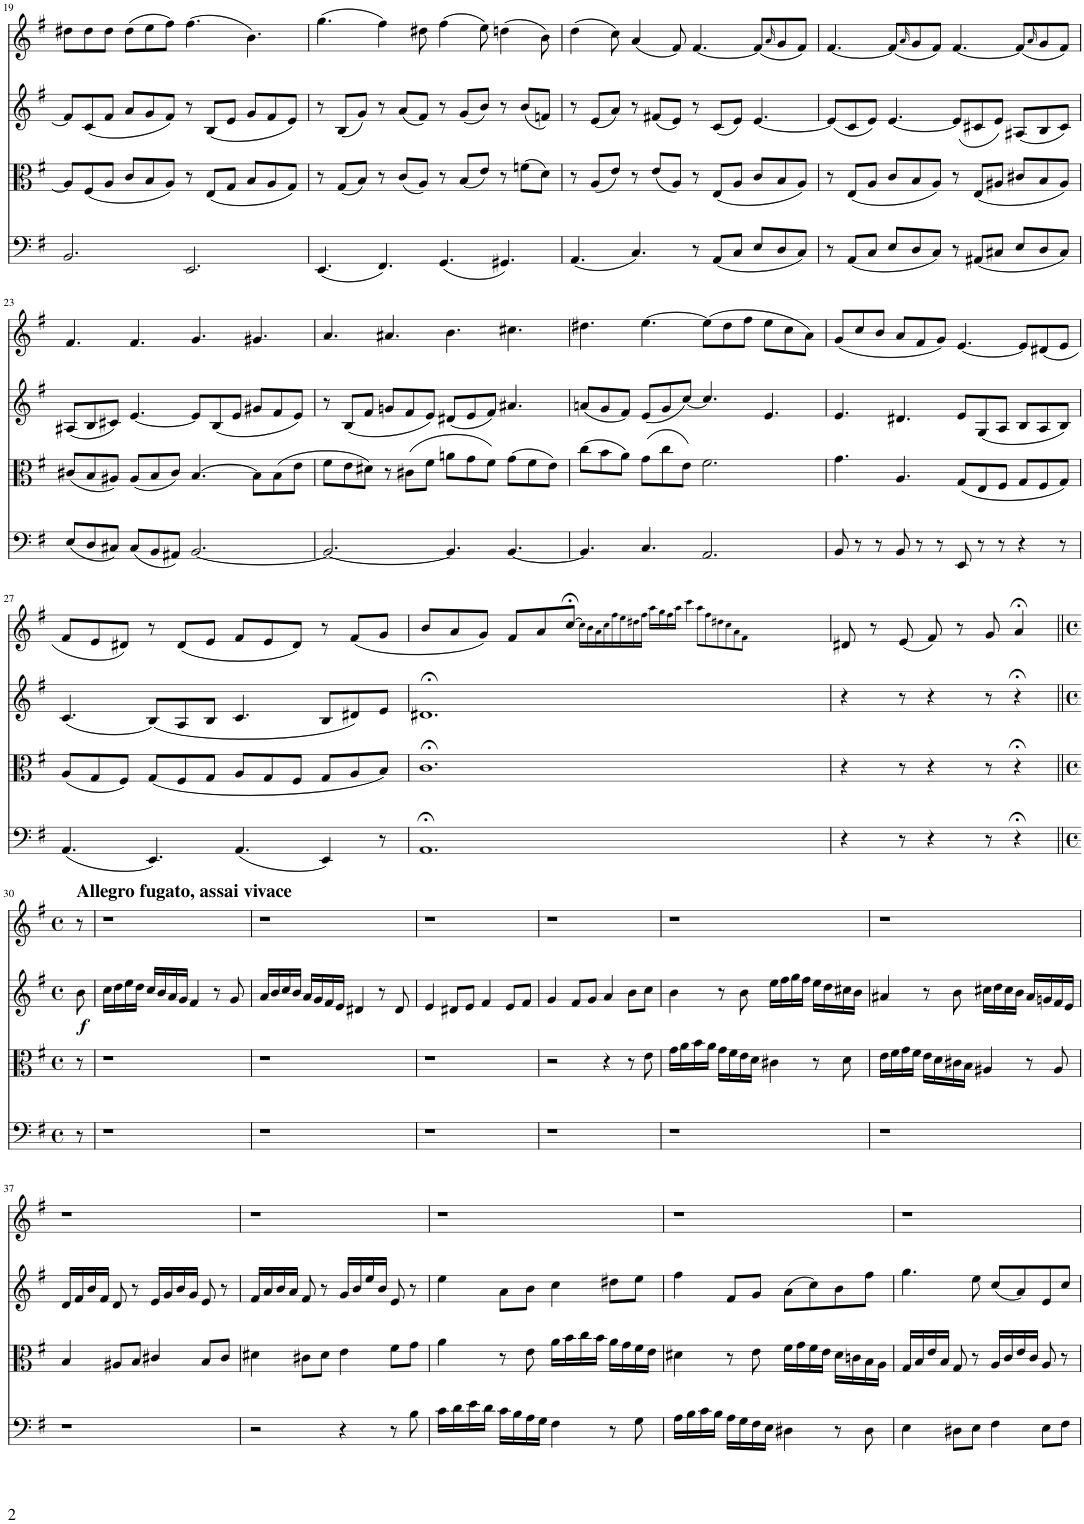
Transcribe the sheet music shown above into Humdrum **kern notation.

**kern	**kern	**kern	**dynam	**kern
*part4	*part3	*part2	*part2	*part1
*staff4	*staff3	*staff2	*staff2	*staff1
*I"Piano	*I"Piano	*I"Piano	*	*I"Piano
*I'Pno	*I'Pno	*I'Pno	*	*I'Pno
!!LO:PB:g=z
*clefF4	*clefC3	*clefG2	*	*clefG2
*k[f#]	*k[f#]	*k[f#]	*	*k[f#]
*M12/8	*M12/8	*M12/8	*	*M12/8
=19	=19	=19	=19	=19
2.BB/	8A/L]	8f#/L]	.	8dd#X\L
.	(8F#/	(8c/	.	8dd#\
.	8A/J	8f#/J	.	8dd#\J
.	8c/L	8a/L	.	(8dd#\L
.	8B/	8g/	.	8ee\
.	8A/J)	8f#/J)	.	8ff#\J)
2.EE/	8r	8r	.	(4.ff#\
.	(8E/L	(8B/L	.	.
.	8G/J	8e/J	.	.
.	8B/L	8g/L	.	4.b\)
.	8A/	8f#/	.	.
.	8G/J)	8e/J)	.	.
=20	=20	=20	=20	=20
(4.EE/	8r	8r	.	(4.gg\
.	(8G/L	(8B/L	.	.
.	8B/J)	8g/J)	.	.
4.FF#/)	8r	8r	.	4ff#\)
.	(8c/L	(8a/L	.	.
.	8A/J)	8f#/J)	.	8dd#X\
(4.GG/	8r	8r	.	(4ff#\
.	(8B/L	(8g/L	.	.
.	8e/J)	8b/J)	.	8ee\)
4.GG#X/)	8r	8r	.	(4ddn\
.	(8fn\L	(8b/L	.	.
.	8d\J)	8fn/J)	.	8b\)
=21	=21	=21	=21	=21
(4.AA/	8r	8r	.	(4dd\
.	(8A/L	(8e/L	.	.
.	8e/J)	8a/J)	.	8cc\)
4.C/)	8r	8r	.	(4a/
.	(8e/L	(8f#X/L	.	.
.	8A/J)	8e/J)	.	8f#/)
8r	8r	8r	.	[4.f#/
(8AA/L	(8E/L	(8c/L	.	.
8C/J	8A/J	8e/J)	.	.
8E/L	8c/L	[4.e/	.	(8f#/L]
.	.	.	.	16qa/
8D/	8B/	.	.	8g/
8C/J)	8A/J)	.	.	8f#/J)
=22	=22	=22	=22	=22
8r	8r	(8e/L]	.	[4.f#/
(8AA/L	(8E/L	8c/	.	.
8C/J	8A/J	8e/J)	.	.
8E/L	8c/L	[4.e/	.	(8f#/L]
.	.	.	.	16qa/
8D/	8B/	.	.	8g/
8C/J)	8A/J)	.	.	8f#/J)
8r	8r	(8e/L]	.	[4.f#/
(8AA#X/L	(8E/L	8c#X/	.	.
8C#X/J	8A#X/J	8e/J)	.	.
8E/L	8c#X/L	(8A#X/L	.	(8f#/L]
.	.	.	.	16qa/
8D/	8B/	8B/	.	8g/
8C#/J)	8A#/J)	8c#/J)	.	8f#/J)
!!LO:LB:g=z
=23	=23	=23	=23	=23
(8E/L	(8c#X/L	(8A#X/L	.	4.f#/
8D/	8B/	8B/	.	.
8C#X/J)	8A#X/J)	8c#X/J)	.	.
(8C#/L	(8A#/L	[4.e/	.	4.f#/
8BB/	8B/	.	.	.
8AA#X/J)	8c#/J)	.	.	.
[2.BB/	[4.B/	8e/L]	.	4.g/
.	.	(8B/	.	.
.	.	8e/J	.	.
.	8B\L]	8g#X/L	.	4.g#X/
.	(8B\	8f#/	.	.
.	8e\J	8e/J)	.	.
=24	=24	=24	=24	=24
2.BB/_	8f#\L	8r	.	4.a/
.	8e\	(8B/L	.	.
.	8d#X\J)	8f#/J	.	.
.	8r	8gn/L	.	4.a#X/
.	(8c#X\L	8f#/	.	.
.	8f#\J	8e/J)	.	.
4.BB/]	8an\L	(8d#X/L	.	4.b\
.	8g\	8e/	.	.
.	8f#\J)	8f#/J)	.	.
[4.BB/	(8g\L	4.a#X/	.	4.cc#X\
.	8f#\	.	.	.
.	8e\J)	.	.	.
=25	=25	=25	=25	=25
4.BB/]	(8cc\L	(8an/L	.	4.dd#X\
.	8b\	8g/	.	.
.	8a\J)	8f#/J)	.	.
4.C/	(8g\L	(8e/L	.	[4.ee\
.	8cc\	8g/	.	.
.	8e\J)	[8cc/J)	.	.
2.AA/	2.f#\	4.cc/]	.	(8ee\L]
.	.	.	.	8dd#\
.	.	.	.	8ff#\J
.	.	4.e/	.	8ee\L
.	.	.	.	8cc\
.	.	.	.	8a\J)
=26	=26	=26	=26	=26
8BB/	4.g\	4.e/	.	(8g/L
8r	.	.	.	8cc/
8r	.	.	.	8b/J
8BB/	4.A/	4.d#X/	.	8a/L
8r	.	.	.	8f#/
8r	.	.	.	8g/J)
8EE/	(8G/L	8e/L	.	[4.e/
8r	8E/	(8G/	.	.
8r	8F#/J	8A/J	.	.
4r	8G/L	8B/L	.	8e/L]
.	8F#/	8A/	.	(8d#X/
8r	8G/J)	8B/J)	.	8e/J
!!LO:LB:g=z
=27	=27	=27	=27	=27
(4.AA/	(8A/L	(4.c/	.	8f#/L
.	8G/	.	.	8e/
.	8F#/J)	.	.	8d#X/J)
4.EE/)	(8G/L	(8B/L)	.	8r
.	8F#/	8A/	.	(8d#/L
.	8G/J	8B/J	.	8e/J
(4.AA/	8A/L	4.c/	.	8f#/L
.	8G/	.	.	8e/
.	8F#/J	.	.	8d#/J)
4EE/)	8G/L	8B/L	.	8r
.	8A/	8d#X/)	.	(8f#/L
8r	8B/J)	8e/J	.	8g/J
=28	=28	=28	=28	=28
1.AA;<	1.c;<	1.d#X;<	.	8b/L
.	.	.	.	8a/
.	.	.	.	8g/J)
.	.	.	.	8f#/L
.	.	.	.	8a/
.	.	.	.	[8cc;</J
.	.	.	.	16qcc\LL]
.	.	.	.	16qb\
.	.	.	.	16qa\
.	.	.	.	16qcc\
.	.	.	.	16qff#\
.	.	.	.	16qee\
.	.	.	.	16qdd#X\
.	.	.	.	16qff#\JJ
.	.	.	.	16qaa\LL
.	.	.	.	16qgg\
.	.	.	.	16qff#\
.	.	.	.	16qaa\JJ
.	.	.	.	4qccc\
.	.	.	.	8qaa\L
.	.	.	.	8qff#\
.	.	.	.	8qdd#X\
.	.	.	.	8qcc\
.	.	.	.	8qa\
.	.	.	.	8qf#\J
.	.	.	.	2.ryy
=29	=29	=29	=29	=29
4r	4r	4r	.	8d#X/
.	.	.	.	8r
8r	8r	8r	.	(8e/
4r	4r	4r	.	8f#/)
.	.	.	.	8r
8r	8r	8r	.	8g/
4r;<	4r;<	4r;<	.	4a;</
!!LO:LB:g=z
=30||	=30||	=30||	=30||	=30||
*M4/4	*M4/4	*M4/4	*	*M4/4
*met(c)	*met(c)	*met(c)	*	*met(c)
!	!	!	!	!LO:TX:a:B:t=Allegro fugato, assai vivace
!	!	!	!LO:DY:b	!
8r	8r	8b\	f	8r
=31	=31	=31	=31	=31
1r	1r	16cc\LL	.	1r
.	.	16dd\	.	.
.	.	16ee\	.	.
.	.	16dd\JJ	.	.
.	.	16cc/LL	.	.
.	.	16b/	.	.
.	.	16a/	.	.
.	.	16g/JJ	.	.
.	.	4f#/	.	.
.	.	8r	.	.
.	.	8g/	.	.
=32	=32	=32	=32	=32
1r	1r	16a/LL	.	1r
.	.	16b/	.	.
.	.	16cc/	.	.
.	.	16b/JJ	.	.
.	.	16a/LL	.	.
.	.	16g/	.	.
.	.	16f#/	.	.
.	.	16e/JJ	.	.
.	.	4d#X/	.	.
.	.	8r	.	.
.	.	8d#/	.	.
=33	=33	=33	=33	=33
1r	1r	4e/	.	1r
.	.	8d#X/L	.	.
.	.	8e/J	.	.
.	.	4f#/	.	.
.	.	8e/L	.	.
.	.	8f#/J	.	.
=34	=34	=34	=34	=34
1r	2r	4g/	.	1r
.	.	8f#/L	.	.
.	.	8g/J	.	.
.	4r	4a/	.	.
.	8r	8b\L	.	.
.	8e\	8cc\J	.	.
=35	=35	=35	=35	=35
1r	16g\LL	4b\	.	1r
.	16a\	.	.	.
.	16b\	.	.	.
.	16a\JJ	.	.	.
.	16g\LL	8r	.	.
.	16f#\	.	.	.
.	16e\	8b\	.	.
.	16d\JJ	.	.	.
.	4c#X\	16ee\LL	.	.
.	.	16ff#\	.	.
.	.	16gg\	.	.
.	.	16ff#\JJ	.	.
.	8r	16ee\LL	.	.
.	.	16dd\	.	.
.	8d\	16cc#X\	.	.
.	.	16b\JJ	.	.
=36	=36	=36	=36	=36
1r	16e\LL	4a#X/	.	1r
.	16f#\	.	.	.
.	16g\	.	.	.
.	16f#\JJ	.	.	.
.	16e\LL	8r	.	.
.	16d\	.	.	.
.	16c#X\	8b\	.	.
.	16B\JJ	.	.	.
.	4A#X/	16cc#X\LL	.	.
.	.	16dd\	.	.
.	.	16cc#\	.	.
.	.	16b\JJ	.	.
.	8r	16a#/LL	.	.
.	.	16gn/	.	.
.	8A#/	16f#/	.	.
.	.	16e/JJ	.	.
!!LO:LB:g=z
=37	=37	=37	=37	=37
1r	4B/	16d/LL	.	1r
.	.	16f#/	.	.
.	.	16b/	.	.
.	.	16f#/JJ	.	.
.	8A#X/L	8d/	.	.
.	8B/J	8r	.	.
.	4c#X/	16e/LL	.	.
.	.	16g/	.	.
.	.	16b/	.	.
.	.	16g/JJ	.	.
.	8B/L	8e/	.	.
.	8c#/J	8r	.	.
=38	=38	=38	=38	=38
2r	4d#X\	16f#/LL	.	1r
.	.	16a/	.	.
.	.	16b/	.	.
.	.	16a/JJ	.	.
.	8c#X\L	8f#/	.	.
.	8d#\J	8r	.	.
4r	4e\	16g/LL	.	.
.	.	16b/	.	.
.	.	16ee/	.	.
.	.	16b/JJ	.	.
8r	8f#\L	8e/	.	.
8B\	8g\J	8r	.	.
=39	=39	=39	=39	=39
16c\LL	4a\	4ee\	.	1r
16d\	.	.	.	.
16e\	.	.	.	.
16d\JJ	.	.	.	.
16c\LL	8r	8a\L	.	.
16B\	.	.	.	.
16A\	8e\	8b\J	.	.
16G\JJ	.	.	.	.
4F#\	16a\LL	4cc\	.	.
.	16b\	.	.	.
.	16cc\	.	.	.
.	16b\JJ	.	.	.
8r	16a\LL	8dd#X\L	.	.
.	16g\	.	.	.
8G\	16f#\	8ee\J	.	.
.	16e\JJ	.	.	.
=40	=40	=40	=40	=40
16A\LL	4d#X\	4ff#\	.	1r
16B\	.	.	.	.
16c\	.	.	.	.
16B\JJ	.	.	.	.
16A\LL	8r	8f#/L	.	.
16G\	.	.	.	.
16F#\	8e\	8g/J	.	.
16E\JJ	.	.	.	.
4D#X\	16f#\LL	(8a\L	.	.
.	16g\	.	.	.
.	16f#\	8cc\)	.	.
.	16e\JJ	.	.	.
8r	16d#\LL	8b\	.	.
.	16cn\	.	.	.
8D#\	16B\	8ff#\J	.	.
.	16A\JJ	.	.	.
=41	=41	=41	=41	=41
4E\	16G/LL	4.gg\	.	1r
.	16B/	.	.	.
.	16e/	.	.	.
.	16B/JJ	.	.	.
8D#X\L	8G/	.	.	.
8E\J	8r	8ee\	.	.
4F#\	16A/LL	(8cc/L	.	.
.	16c/	.	.	.
.	16e/	8a/)	.	.
.	16c/JJ	.	.	.
8E\L	8A/	8e/	.	.
8F#\J	8r	8cc/J	.	.
=	=	=	=	=
*-	*-	*-	*-	*-
